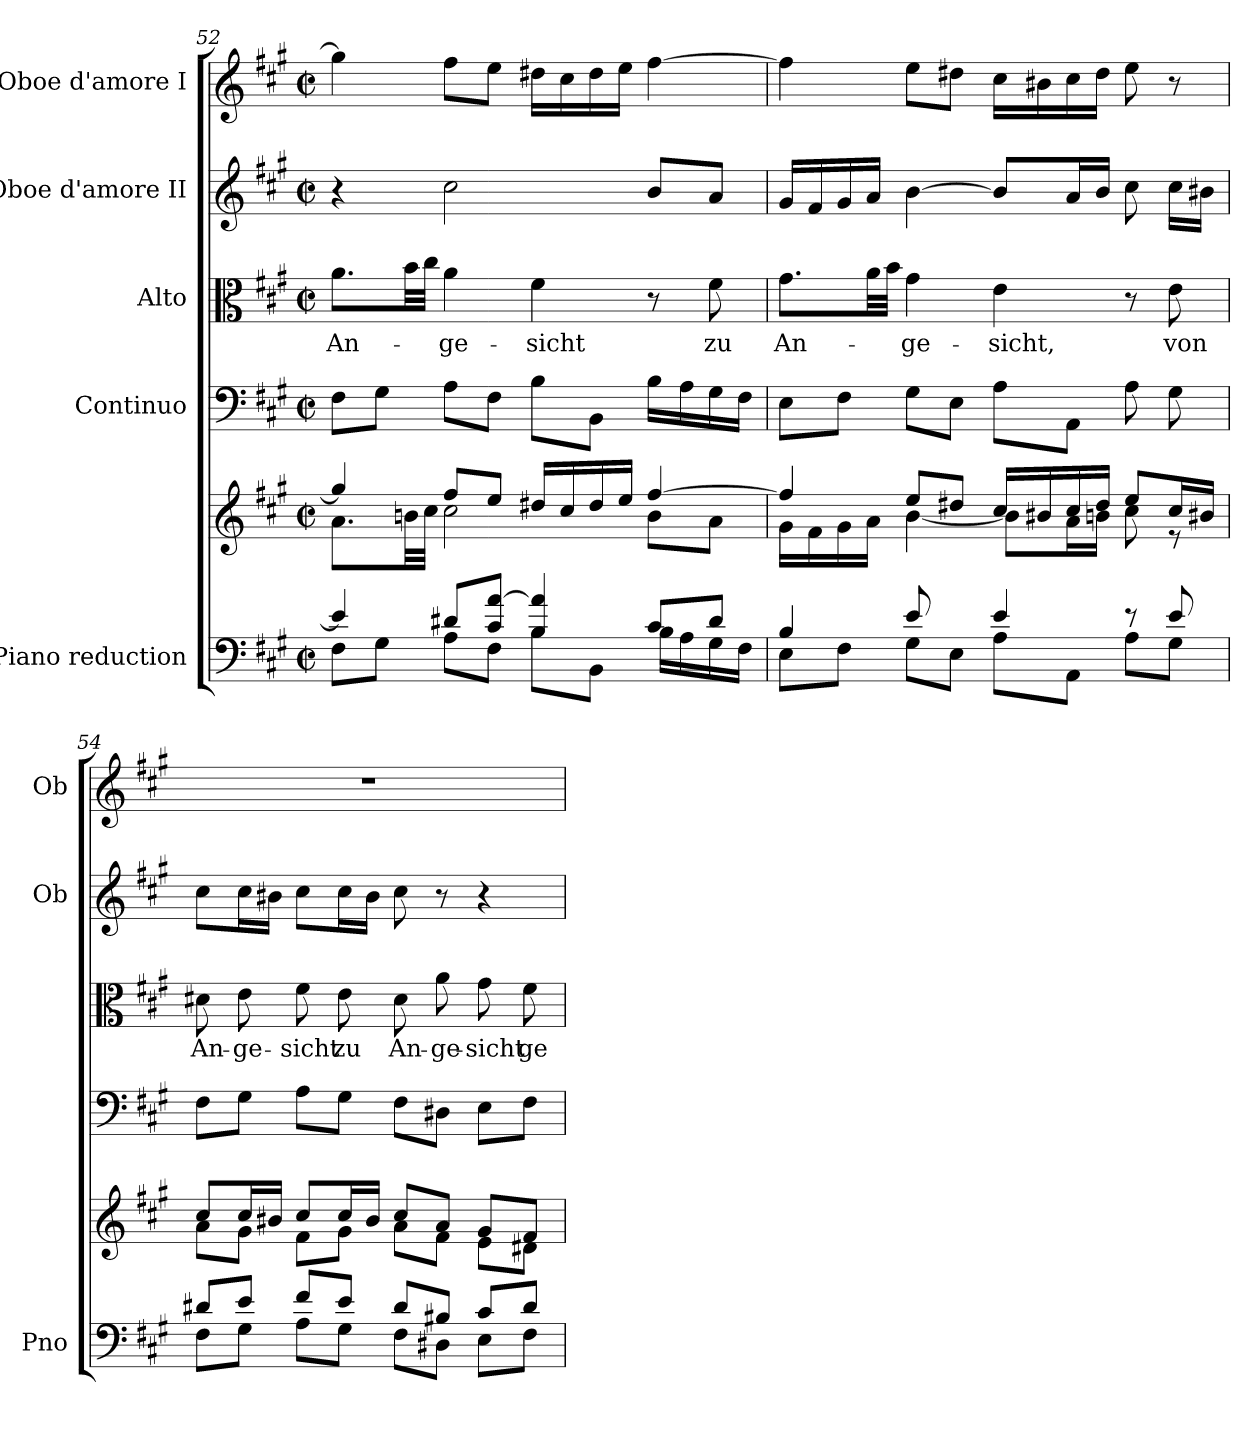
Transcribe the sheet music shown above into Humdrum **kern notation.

**kern	**kern	**kern	**kern	**text	**kern	**kern
*part5	*part5	*part4	*part3	*part3	*part2	*part1
*staff6	*staff5	*staff4	*staff3	*staff3	*staff2	*staff1
*I"Piano reduction	*	*I"Continuo	*I"Alto	*	*I"Oboe d'amore II	*I"Oboe d'amore I
*I'Pno	*	*	*	*	*I'Ob	*I'Ob
!!LO:PB:g=z
*clefF4	*clefG2	*clefF4	*clefC3	*	*clefG2	*clefG2
*k[f#c#g#]	*k[f#c#g#]	*k[f#c#g#]	*k[f#c#g#]	*	*k[f#c#g#]	*k[f#c#g#]
*M2/2	*M2/2	*M2/2	*M2/2	*	*M2/2	*M2/2
*met(c|)	*met(c|)	*met(c|)	*met(c|)	*	*met(c|)	*met(c|)
=52	=52	=52	=52	=52	=52	=52
*^	*^	*	*	*	*	*
!	!	!	!	!	!	!LO:LY:b	!	!
4e/]	8F#\L	4gg#/]	8.a\L	8F#\L	8.a\L	An-	4r	4gg#\]
.	8G#\J	.	.	8G#\J	.	.	.	.
.	.	.	32bn\LL	.	32b\LL	.	.	.
.	.	.	32cc#\JJJ	.	32cc#\JJJ	.	.	.
!	!	!	!	!	!	!LO:LY:b	!	!
8d#X/L	8A\L	8ff#/L	2cc#\	8A\L	4a\	-ge-	2cc#\	8ff#\L
8c#/ [8a/J	8F#\J	8ee/J	.	8F#\J	.	.	.	8ee\J
!	!	!	!	!	!	!LO:LY:b	!	!
4B/ 4a/]	8B\L	16dd#X/LL	.	8B\L	4f#\	-sicht	.	16dd#X\LL
.	.	16cc#/	.	.	.	.	.	16cc#\
.	8BB\J	16dd#/	.	8BB\J	.	.	.	16dd#\
.	.	16ee/JJ	.	.	.	.	.	16ee\JJ
8c#/L	16B\LL	[4ff#/	8b\L	16B\LL	8r	.	8b/L	[4ff#\
.	16A\	.	.	16A\	.	.	.	.
!	!	!	!	!	!	!LO:LY:b	!	!
8d#/J	16G#\	.	8a\J	16G#\	8f#\	zu	8a/J	.
.	16F#\JJ	.	.	16F#\JJ	.	.	.	.
=53	=53	=53	=53	=53	=53	=53	=53	=53
*	*	*	*^	*	*	*	*	*
!	!	!	!	!	!	!	!LO:LY:b	!	!
4B/	8E\L	4ff#/]	16g#\LL	4.ryy	8E\L	8.g#\L	An-	16g#/LL	4ff#\]
.	.	.	16f#\	.	.	.	.	16f#/	.
.	8F#\J	.	16g#\	.	8F#\J	.	.	16g#/	.
.	.	.	16a\JJ	.	.	32a\LL	.	16a/JJ	.
.	.	.	.	.	.	32b\JJJ	.	.	.
!	!	!	!	!	!	!	!LO:LY:b	!	!
8e/L	8G#\L	8ee/L	[4b\	.	8G#\L	4g#\	-ge-	[4b\	8ee\L
8ryy	8E\J	8dd#X/J	.	8g#\J	8E\J	.	.	.	8dd#X\J
!	!	!	!	!	!	!	!LO:LY:b	!	!
4e/	8A\L	16cc#/LL	8b\L]	2ryy	8A\L	4e\	-sicht,	8b/L]	16cc#\LL
.	.	16b#X/	.	.	.	.	.	.	16b#X\
.	8AA\J	16cc#/	16a\L	.	8AA\J	.	.	16a/L	16cc#\
.	.	16dd#/JJ	16bn\JJ	.	.	.	.	16b/JJ	16dd#\JJ
8r	8A\L	8ee/L	8cc#\	.	8A\	8r	.	8cc#\	8ee\
!	!	!	!	!	!	!	!LO:LY:b	!	!
8e/	8G#\J	16cc#/L	8r	.	8G#\	8e\	von	16cc#\LL	8r
.	.	16b#X/JJ	.	.	.	.	.	16b#X\JJ	.
*	*	*	*v	*v	*	*	*	*	*
=54	=54	=54	=54	=54	=54	=54	=54	=54
!	!	!	!	!	!	!LO:LY:b	!	!
8d#X/L	8F#\L	8cc#/L	8a\L	8F#\L	8d#X\	An-	8cc#\L	1r
!	!	!	!	!	!	!LO:LY:b	!	!
8e/J	8G#\J	16cc#/L	8g#\J	8G#\J	8e\	-ge-	16cc#\L	.
.	.	16b#X/JJ	.	.	.	.	16b#X\JJ	.
!	!	!	!	!	!	!LO:LY:b	!	!
8f#/L	8A\L	8cc#/L	8f#\L	8A\L	8f#\	-sicht	8cc#\L	.
!	!	!	!	!	!	!LO:LY:b	!	!
8e/J	8G#\J	16cc#/L	8g#\J	8G#\J	8e\	zu	16cc#\L	.
.	.	16b#/JJ	.	.	.	.	16b#\JJ	.
!	!	!	!	!	!	!LO:LY:b	!	!
8d#/L	8F#\L	8cc#/L	8a\L	8F#\L	8d#\	An-	8cc#\	.
!	!	!	!	!	!	!LO:LY:b	!	!
8B#X/J	8D#X\J	8a/J	8f#\J	8D#X\J	8a\	-ge-	8r	.
!	!	!	!	!	!	!LO:LY:b	!	!
8c#/L	8E\L	8g#/L	8e\L	8E\L	8g#\	-sicht	4r	.
!	!	!	!	!	!	!LO:LY:b	!	!
8d#/J	8F#\J	8f#/J	8d#X\J	8F#\J	8f#\	ge-	.	.
*v	*v	*	*	*	*	*	*	*
*	*v	*v	*	*	*	*	*
=	=	=	=	=	=	=
*-	*-	*-	*-	*-	*-	*-
